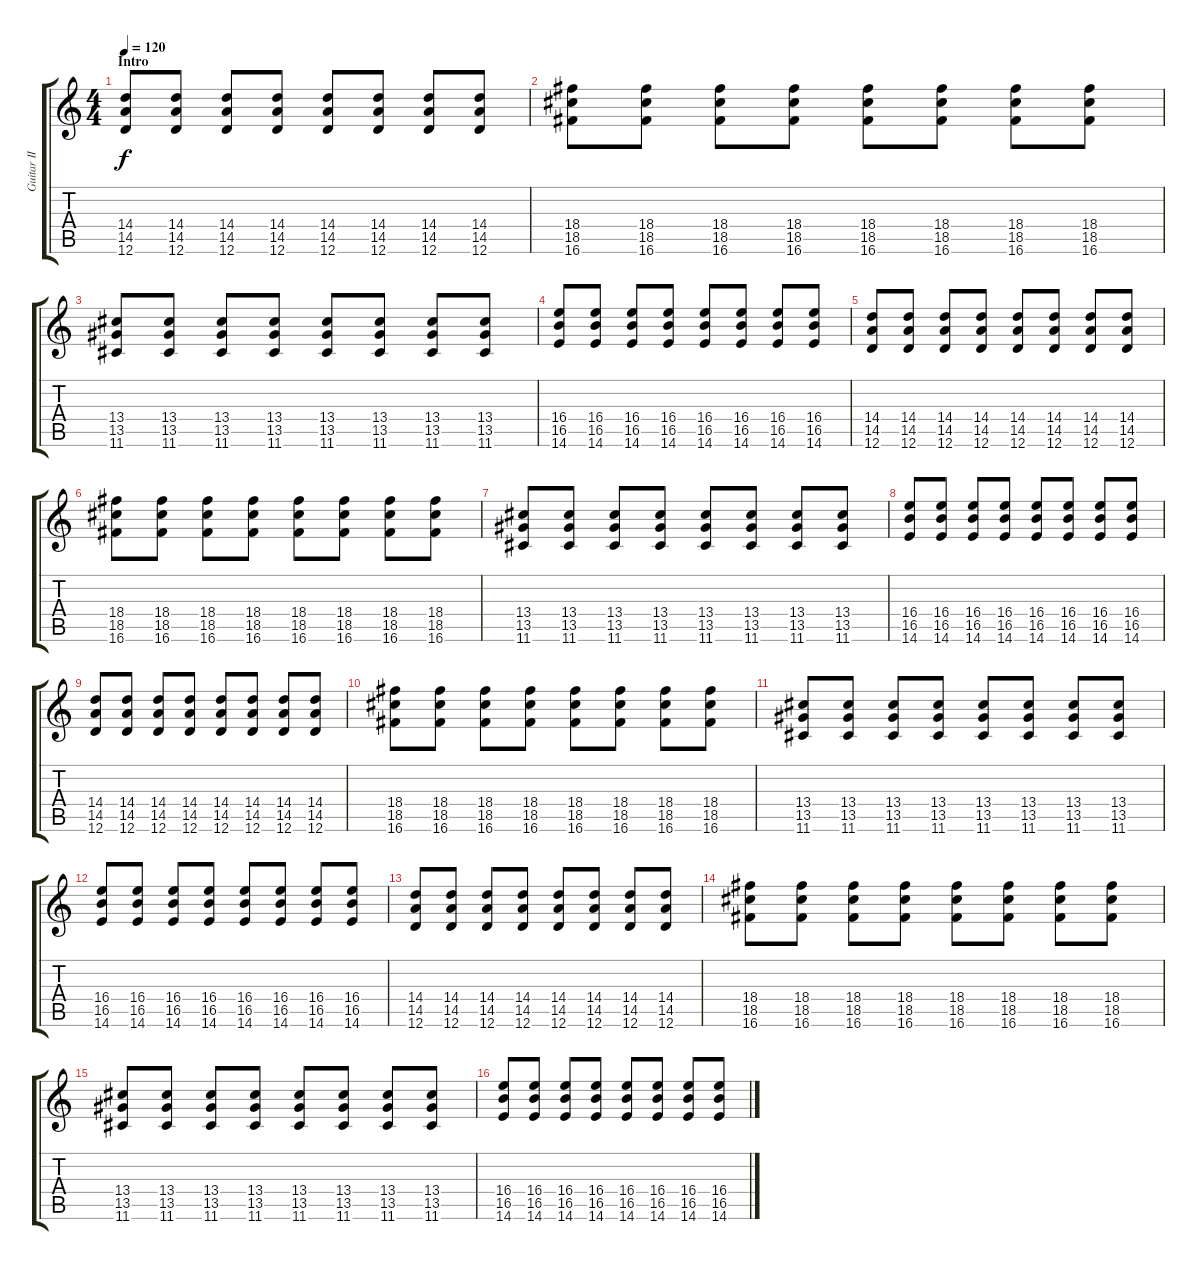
\track ("Guitar II" "Guitar II") {instrument overdrivenguitar}
\staff {score tabs}
\tuning (D4 A3 F3 C3 G2 D2) {hide}
\ts (4 4)
\section ("" "Intro")
\tempo 120
\clef g2
\ks c
(14.4 14.5 12.6).8{dy f instrument overdrivenguitar} (14.4 14.5 12.6).8 (14.4 14.5 12.6).8 (14.4 14.5 12.6).8 (14.4 14.5 12.6).8 (14.4 14.5 12.6).8 (14.4 14.5 12.6).8 (14.4 14.5 12.6).8 |
(18.4 18.5 16.6).8 (18.4 18.5 16.6).8 (18.4 18.5 16.6).8 (18.4 18.5 16.6).8 (18.4 18.5 16.6).8 (18.4 18.5 16.6).8 (18.4 18.5 16.6).8 (18.4 18.5 16.6).8 |
(13.4 13.5 11.6).8 (13.4 13.5 11.6).8 (13.4 13.5 11.6).8 (13.4 13.5 11.6).8 (13.4 13.5 11.6).8 (13.4 13.5 11.6).8 (13.4 13.5 11.6).8 (13.4 13.5 11.6).8 |
(16.4 16.5 14.6).8 (16.4 16.5 14.6).8 (16.4 16.5 14.6).8 (16.4 16.5 14.6).8 (16.4 16.5 14.6).8 (16.4 16.5 14.6).8 (16.4 16.5 14.6).8 (16.4 16.5 14.6).8 |
(14.4 14.5 12.6).8 (14.4 14.5 12.6).8 (14.4 14.5 12.6).8 (14.4 14.5 12.6).8 (14.4 14.5 12.6).8 (14.4 14.5 12.6).8 (14.4 14.5 12.6).8 (14.4 14.5 12.6).8 |
(18.4 18.5 16.6).8 (18.4 18.5 16.6).8 (18.4 18.5 16.6).8 (18.4 18.5 16.6).8 (18.4 18.5 16.6).8 (18.4 18.5 16.6).8 (18.4 18.5 16.6).8 (18.4 18.5 16.6).8 |
(13.4 13.5 11.6).8 (13.4 13.5 11.6).8 (13.4 13.5 11.6).8 (13.4 13.5 11.6).8 (13.4 13.5 11.6).8 (13.4 13.5 11.6).8 (13.4 13.5 11.6).8 (13.4 13.5 11.6).8 |
(16.4 16.5 14.6).8 (16.4 16.5 14.6).8 (16.4 16.5 14.6).8 (16.4 16.5 14.6).8 (16.4 16.5 14.6).8 (16.4 16.5 14.6).8 (16.4 16.5 14.6).8 (16.4 16.5 14.6).8 |
(14.4 14.5 12.6).8 (14.4 14.5 12.6).8 (14.4 14.5 12.6).8 (14.4 14.5 12.6).8 (14.4 14.5 12.6).8 (14.4 14.5 12.6).8 (14.4 14.5 12.6).8 (14.4 14.5 12.6).8 |
(18.4 18.5 16.6).8 (18.4 18.5 16.6).8 (18.4 18.5 16.6).8 (18.4 18.5 16.6).8 (18.4 18.5 16.6).8 (18.4 18.5 16.6).8 (18.4 18.5 16.6).8 (18.4 18.5 16.6).8 |
(13.4 13.5 11.6).8 (13.4 13.5 11.6).8 (13.4 13.5 11.6).8 (13.4 13.5 11.6).8 (13.4 13.5 11.6).8 (13.4 13.5 11.6).8 (13.4 13.5 11.6).8 (13.4 13.5 11.6).8 |
(16.4 16.5 14.6).8 (16.4 16.5 14.6).8 (16.4 16.5 14.6).8 (16.4 16.5 14.6).8 (16.4 16.5 14.6).8 (16.4 16.5 14.6).8 (16.4 16.5 14.6).8 (16.4 16.5 14.6).8 |
(14.4 14.5 12.6).8 (14.4 14.5 12.6).8 (14.4 14.5 12.6).8 (14.4 14.5 12.6).8 (14.4 14.5 12.6).8 (14.4 14.5 12.6).8 (14.4 14.5 12.6).8 (14.4 14.5 12.6).8 |
(18.4 18.5 16.6).8 (18.4 18.5 16.6).8 (18.4 18.5 16.6).8 (18.4 18.5 16.6).8 (18.4 18.5 16.6).8 (18.4 18.5 16.6).8 (18.4 18.5 16.6).8 (18.4 18.5 16.6).8 |
(13.4 13.5 11.6).8 (13.4 13.5 11.6).8 (13.4 13.5 11.6).8 (13.4 13.5 11.6).8 (13.4 13.5 11.6).8 (13.4 13.5 11.6).8 (13.4 13.5 11.6).8 (13.4 13.5 11.6).8 |
(16.4 16.5 14.6).8 (16.4 16.5 14.6).8 (16.4 16.5 14.6).8 (16.4 16.5 14.6).8 (16.4 16.5 14.6).8 (16.4 16.5 14.6).8 (16.4 16.5 14.6).8 (16.4 16.5 14.6).8
